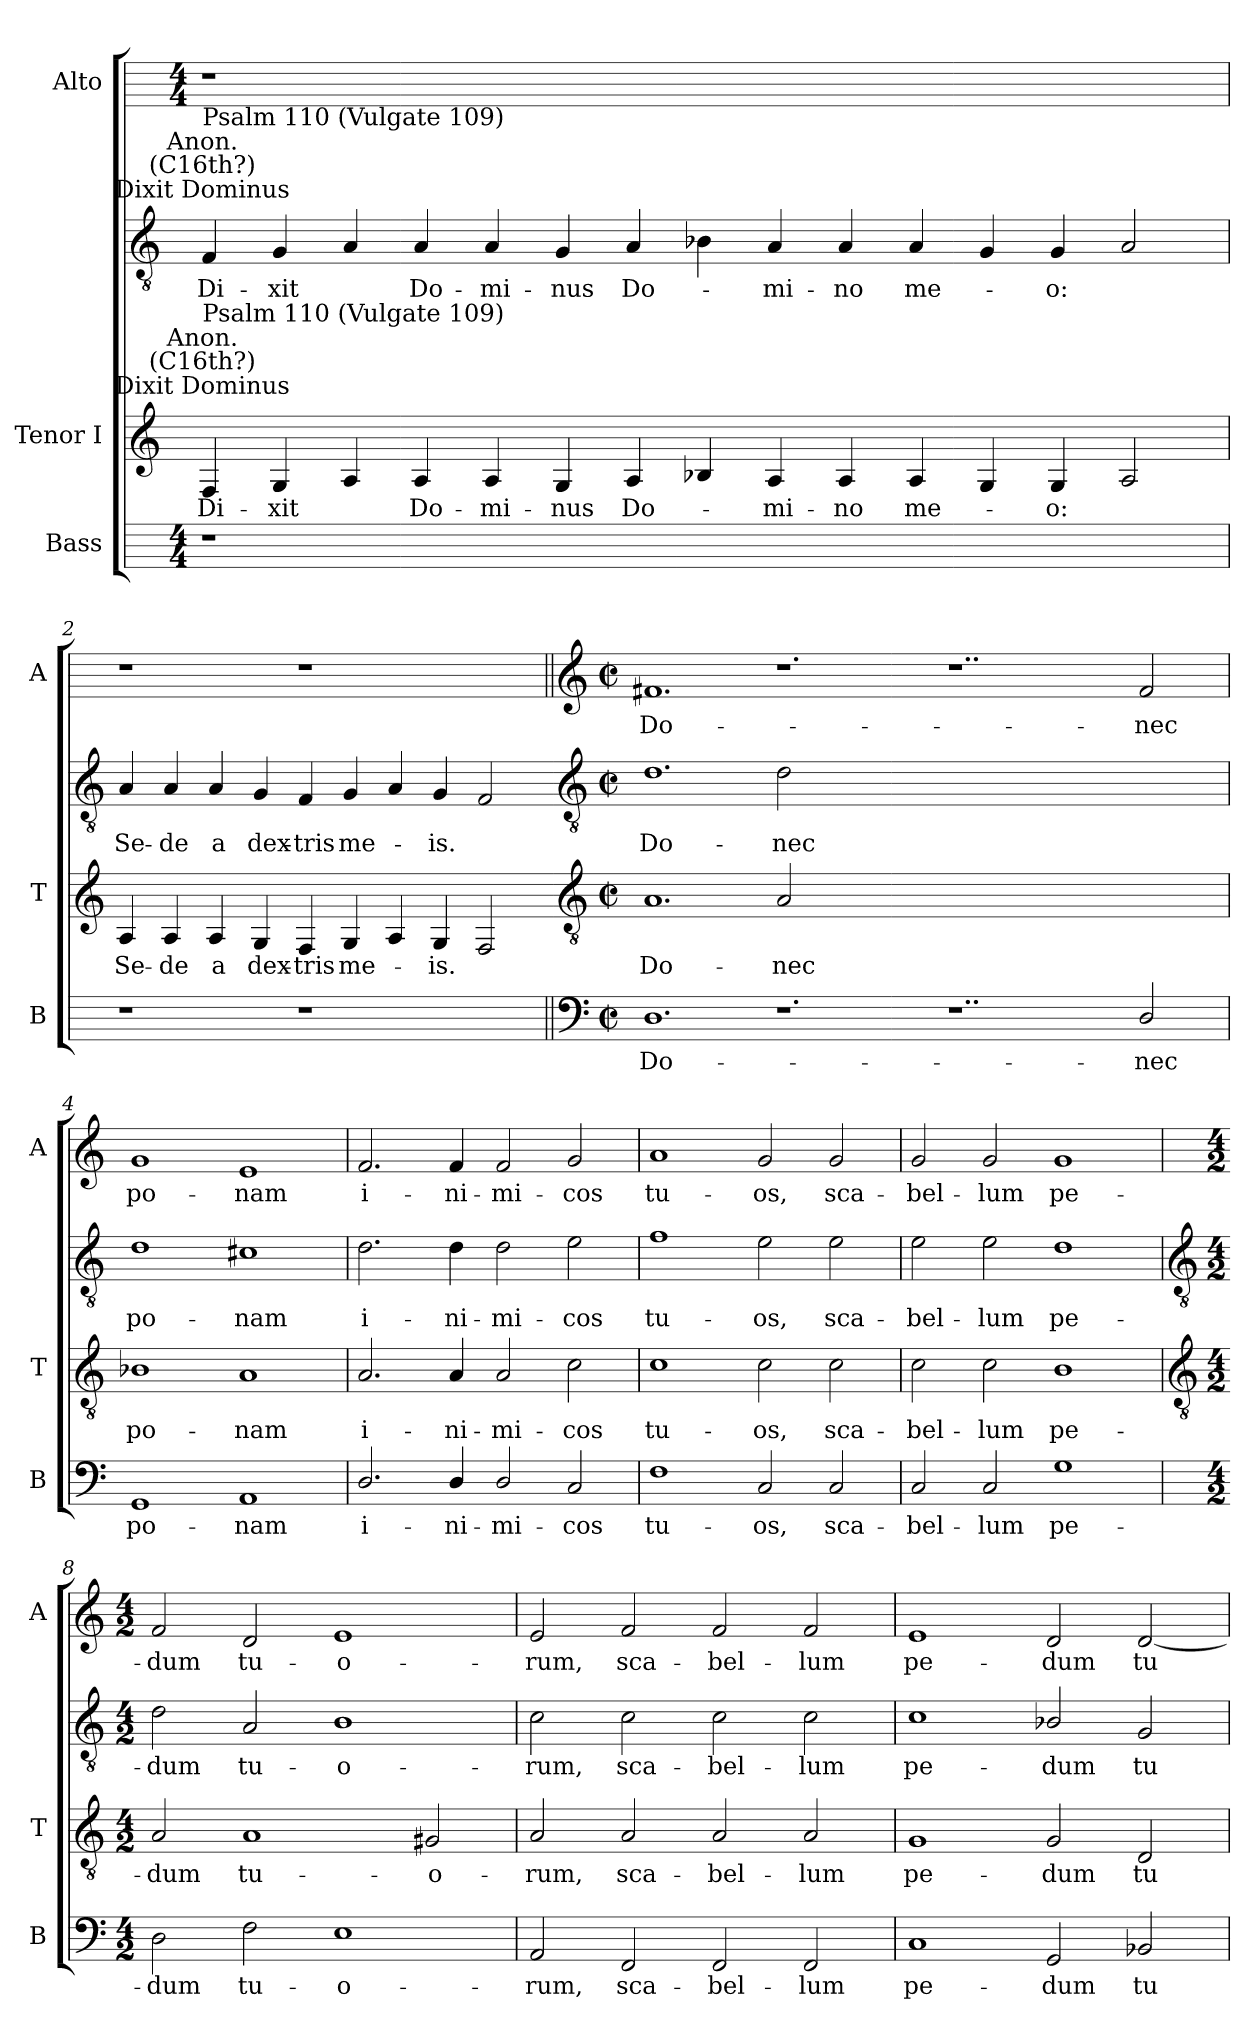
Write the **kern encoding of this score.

**kern	**text	**kern	**text	**kern	**text	**kern	**text
*part3	*part3	*part2	*part2	*part2	*part2	*part1	*part1
*staff4	*staff4	*staff3	*staff3	*staff2	*staff2	*staff1	*staff1
*I"Bass	*	*I"Tenor I	*	*	*	*I"Alto	*
*I'B	*	*I'T	*	*	*	*I'A	*
*	*	*	*	*clefGv2	*	*	*
*	*	*k[]	*	*k[]	*	*	*
*	*	*C:	*	*C:	*	*	*
*M4/4	*	*	*	*	*	*M4/4	*
=1	=1	=1	=1	=1	=1	=1	=1
!	!	!	!	!LO:TX:a:cj:t=Dixit Dominus	!	!	!
!	!	!	!	!LO:TX:a:cj:t=Anon.\n(C16th?)	!	!	!
!	!	!	!	!LO:TX:a:t=Psalm 110 (Vulgate 109)	!	!	!
!	!	!LO:TX:a:cj:t=Dixit Dominus	!	!	!	!	!
!	!	!LO:TX:a:cj:t=Anon.\n(C16th?)	!	!	!	!	!
!	!	!LO:TX:a:t=Psalm 110 (Vulgate 109)	!	!	!	!	!
!	!	!	!LO:LY:b	!	!LO:LY:b	!	!
1r	.	4F	Di-	4F	Di-	1r	.
!	!	!	!LO:LY:b	!	!LO:LY:b	!	!
.	.	4G	-xit	4G	-xit	.	.
.	.	4A	.	4A	.	.	.
!	!	!	!LO:LY:b	!	!LO:LY:b	!	!
.	.	4A	Do-	4A	Do-	.	.
!	!	!	!LO:LY:b	!	!LO:LY:b	!	!
0ryy	.	4A	-mi-	4A	-mi-	0ryy	.
!	!	!	!LO:LY:b	!	!LO:LY:b	!	!
.	.	4G	-nus	4G	-nus	.	.
!	!	!	!LO:LY:b	!	!LO:LY:b	!	!
.	.	4A	Do-	4A	Do-	.	.
.	.	4B-X	.	4B-X	.	.	.
!	!	!	!LO:LY:b	!	!LO:LY:b	!	!
.	.	4A	mi-	4A	mi-	.	.
!	!	!	!LO:LY:b	!	!LO:LY:b	!	!
.	.	4A	-no	4A	-no	.	.
!	!	!	!LO:LY:b	!	!LO:LY:b	!	!
.	.	4A	me-	4A	me-	.	.
.	.	4G	.	4G	.	.	.
!	!	!	!LO:LY:b	!	!LO:LY:b	!	!
2.ryy	.	4G	o:	4G	o:	2.ryy	.
.	.	2A	.	2A	.	.	.
=2	=2	=2	=2	=2	=2	=2	=2
!	!	!	!LO:LY:b	!	!LO:LY:b	!	!
1r	.	4A	Se-	4A	Se-	1r	.
!	!	!	!LO:LY:b	!	!LO:LY:b	!	!
.	.	4A	-de	4A	-de	.	.
!	!	!	!LO:LY:b	!	!LO:LY:b	!	!
.	.	4A	a	4A	a	.	.
!	!	!	!LO:LY:b	!	!LO:LY:b	!	!
.	.	4G	dex-	4G	dex-	.	.
!	!	!	!LO:LY:b	!	!LO:LY:b	!	!
1r	.	4F	-tris	4F	-tris	1r	.
!	!	!	!LO:LY:b	!	!LO:LY:b	!	!
.	.	4G	me-	4G	me-	.	.
.	.	4A	.	4A	.	.	.
!	!	!	!LO:LY:b	!	!LO:LY:b	!	!
.	.	4G	is.	4G	is.	.	.
2ryy	.	2F	.	2F	.	2ryy	.
!!LO:LB:g=z
=3||	=3||	=3-	=3||	=3-	=3||	=3||	=3||
*clefF4	*	*clefGv2	*	*clefGv2	*	*clefG2	*
*k[]	*	*k[]	*	*k[]	*	*k[]	*
*C:	*	*C:	*	*C:	*	*C:	*
*M4/2	*	*M4/2	*	*M4/2	*	*M4/2	*
*met(c|)	*	*met(c|)	*	*met(c|)	*	*met(c|)	*
!	!LO:LY:b	!	!LO:LY:b	!	!LO:LY:b	!	!LO:LY:b
1.D	Do-	1.A	Do-	1.d	Do-	1.f#X	Do-
!	!	!	!LO:LY:b	!	!LO:LY:b	!	!
1.r	.	2A	-nec	2d	-nec	1.r	.
.	.	0ryy	.	0ryy	.	.	.
1..r	.	.	.	.	.	1..r	.
.	.	1ryy	.	1ryy	.	.	.
!	!LO:LY:b	!	!	!	!	!	!LO:LY:b
2D/	-nec	.	.	.	.	2f#	-nec
.	.	4ryy	.	4ryy	.	.	.
=4	=4	=4	=4	=4	=4	=4	=4
!	!LO:LY:b	!	!LO:LY:b	!	!LO:LY:b	!	!LO:LY:b
1GG	po-	1B-X	po-	1d	po-	1g	po-
!	!LO:LY:b	!	!LO:LY:b	!	!LO:LY:b	!	!LO:LY:b
1AA	-nam	1A	-nam	1c#X	-nam	1e	-nam
=5	=5	=5	=5	=5	=5	=5	=5
!	!LO:LY:b	!	!LO:LY:b	!	!LO:LY:b	!	!LO:LY:b
2.D/	i-	2.A	i-	2.d	i-	2.f	i-
!	!LO:LY:b	!	!LO:LY:b	!	!LO:LY:b	!	!LO:LY:b
4D/	-ni-	4A	-ni-	4d	-ni-	4f	-ni-
!	!LO:LY:b	!	!LO:LY:b	!	!LO:LY:b	!	!LO:LY:b
2D/	-mi-	2A	-mi-	2d	-mi-	2f	-mi-
!	!LO:LY:b	!	!LO:LY:b	!	!LO:LY:b	!	!LO:LY:b
2C	-cos	2c	-cos	2e	-cos	2g	-cos
=6	=6	=6	=6	=6	=6	=6	=6
!	!LO:LY:b	!	!LO:LY:b	!	!LO:LY:b	!	!LO:LY:b
1F	tu-	1c	-tu-	1f	tu-	1a	tu-
!	!LO:LY:b	!	!LO:LY:b	!	!LO:LY:b	!	!LO:LY:b
2C	-os,	2c	-os,	2e	-os,	2g	-os,
!	!LO:LY:b	!	!LO:LY:b	!	!LO:LY:b	!	!LO:LY:b
2C	sca-	2c	sca-	2e	sca-	2g	sca-
=7	=7	=7	=7	=7	=7	=7	=7
!	!LO:LY:b	!	!LO:LY:b	!	!LO:LY:b	!	!LO:LY:b
2C	-bel-	2c	-bel-	2e	-bel-	2g	-bel-
!	!LO:LY:b	!	!LO:LY:b	!	!LO:LY:b	!	!LO:LY:b
2C	-lum	2c	-lum	2e	-lum	2g	-lum
!	!LO:LY:b	!	!LO:LY:b	!	!LO:LY:b	!	!LO:LY:b
1G	pe-	1B	pe-	1d	pe-	1g	pe-
!!LO:LB:g=z
=8	=8	=8	=8	=8	=8	=8	=8
*	*	*clefGv2	*	*clefGv2	*	*	*
*M4/2	*	*M4/2	*	*M4/2	*	*M4/2	*
!	!LO:LY:b	!	!LO:LY:b	!	!LO:LY:b	!	!LO:LY:b
2D	-dum	2A	-dum	2d	-dum	2f	-dum
!	!LO:LY:b	!	!LO:LY:b	!	!LO:LY:b	!	!LO:LY:b
2F	tu-	1A	tu-	2A	tu-	2d	tu-
!	!LO:LY:b	!	!	!	!LO:LY:b	!	!LO:LY:b
1E	-o-	.	.	1B	-o-	1e	-o-
!	!	!	!LO:LY:b	!	!	!	!
.	.	2G#X	-o-	.	.	.	.
=9	=9	=9	=9	=9	=9	=9	=9
!	!LO:LY:b	!	!LO:LY:b	!	!LO:LY:b	!	!LO:LY:b
2AA	-rum,	2A	rum,	2c	-rum,	2e	-rum,
!	!LO:LY:b	!	!LO:LY:b	!	!LO:LY:b	!	!LO:LY:b
2FF	sca-	2A	sca-	2c	sca-	2f	sca-
!	!LO:LY:b	!	!LO:LY:b	!	!LO:LY:b	!	!LO:LY:b
2FF	-bel-	2A	-bel-	2c	-bel-	2f	-bel-
!	!LO:LY:b	!	!LO:LY:b	!	!LO:LY:b	!	!LO:LY:b
2FF	-lum	2A	-lum	2c	-lum	2f	-lum
=10	=10	=10	=10	=10	=10	=10	=10
!	!LO:LY:b	!	!LO:LY:b	!	!LO:LY:b	!	!LO:LY:b
1C	pe-	1G	-pe-	1c	pe-	1e	pe-
!	!LO:LY:b	!	!LO:LY:b	!	!LO:LY:b	!	!LO:LY:b
2GG	-dum	2G	-dum	2B-X/	-dum	2d	-dum
!	!LO:LY:b	!	!LO:LY:b	!	!LO:LY:b	!	!LO:LY:b
2BB-X	tu-	2D	tu-	2G	tu-	[2d	tu-
=	=	=	=	=	=	=	=
*-	*-	*-	*-	*-	*-	*-	*-
